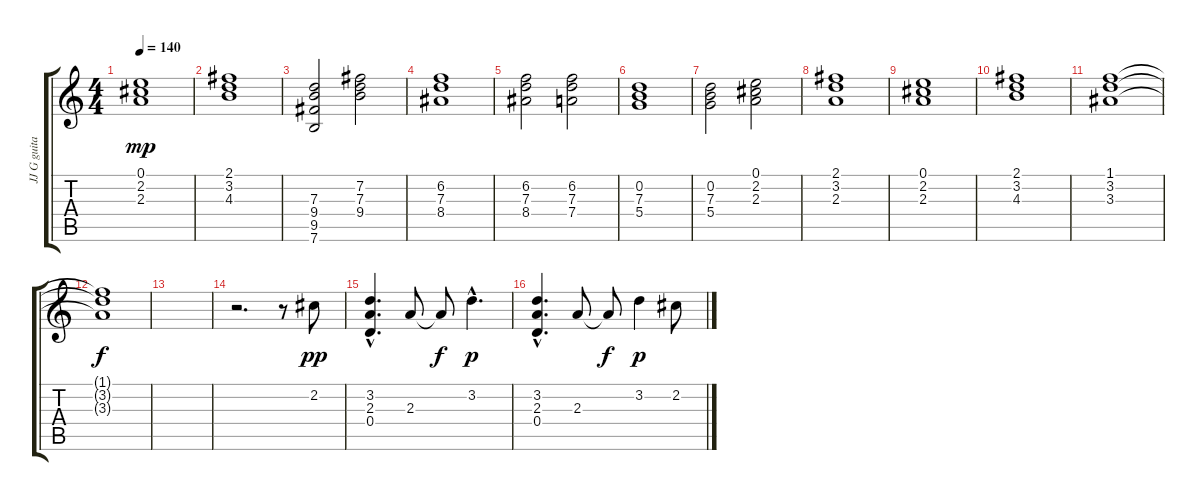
\track ("JJ G guitare" "JJ G guita") {instrument acousticguitarsteel}
\staff {score tabs}
\tuning (E4 B3 G3 D3 A2 E2) {hide}
\ts (4 4)
\tempo 140
\clef g2
\ks c
(0.1 2.2 2.3).1{dy mp} |
(2.1 3.2 4.3).1 |
(7.3 9.4 9.5 7.6).2 (7.2 7.3 9.4).2 |
(6.2 7.3 8.4).1 |
(6.2 7.3 8.4).2 (6.2 7.3 7.4).2 |
(0.2 7.3 5.4).1 |
(0.2 7.3 5.4).2 (0.1 2.2 2.3).2 |
(2.1 3.2 2.3).1 |
(0.1 2.2 2.3).1 |
(2.1 3.2 4.3).1 |
(1.1 3.2 3.3).1 |
(1.1{t} 3.2{t} 3.3{t}).1{dy f} |
|
r.2{d} r.8 2.2.8{dy pp} |
(3.2{hac} 2.3{hac} 0.4).4{d} 2.3.8 2.3{t}.8{dy f} 3.2{hac}.4{d dy p} |
(3.2{hac} 2.3{hac} 0.4).4{d} 2.3.8 2.3{t}.8{dy f} 3.2.4{dy p} 2.2.8
